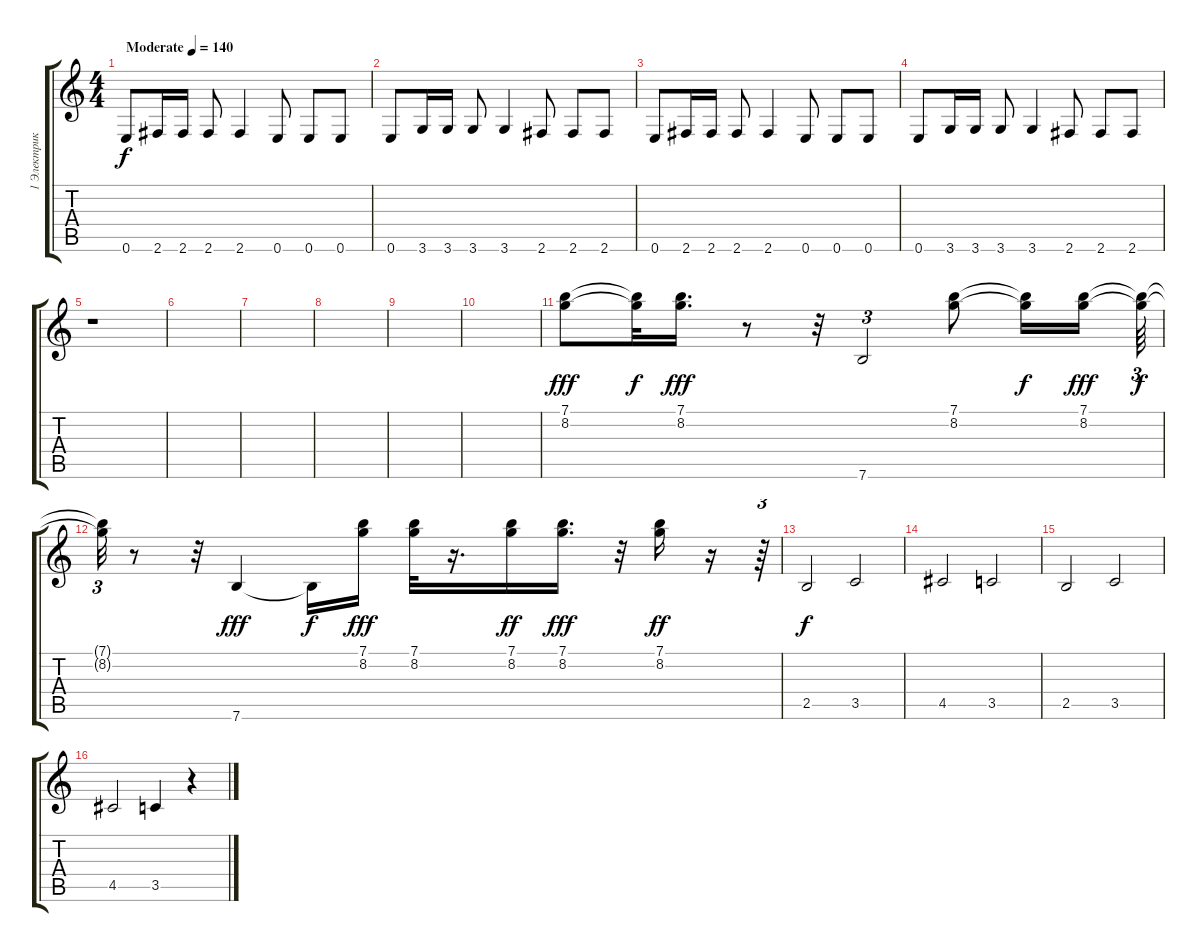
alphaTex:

\track ("1 Электрик" "1 Электрик") {instrument overdrivenguitar}
\staff {score tabs}
\tuning (E4 B3 G3 D3 A2 E2) {hide}
\ts (4 4)
\tempo (140 "Moderate")
\clef g2
\ks c
0.6.8{dy f instrument electricguitarmuted} 2.6.16 2.6.16 2.6.8 2.6.4 0.6.8 0.6.8 0.6.8 |
0.6.8 3.6.16 3.6.16 3.6.8 3.6.4 2.6.8 2.6.8 2.6.8 |
0.6.8 2.6.16 2.6.16 2.6.8 2.6.4 0.6.8 0.6.8 0.6.8 |
0.6.8 3.6.16 3.6.16 3.6.8 3.6.4 2.6.8 2.6.8 2.6.8 |
r.1 |
|
|
|
|
|
(7.1 8.2).8{dy fff volume 11 instrument distortionguitar} (7.1{t} 8.2{t}).32{dy f} (7.1 8.2).16{d dy fff} r.8 r.32 7.6.2{tu (3 2)} (7.1 8.2).8 (7.1{t} 8.2{t}).16{dy f} (7.1 8.2).16{dy fff beam splitsecondary} (7.1{t} 8.2{t}).64{tu (3 2) dy f} |
(7.1{t} 8.2{t}).32{tu (3 2)} r.8 r.32 7.6.4{dy fff} 7.6{t}.16{dy f} (7.1 8.2).16{dy fff} (7.1 8.2).32 r.16{d} (7.1 8.2).16{dy ff} (7.1 8.2).16{d dy fff} r.32 (7.1 8.2).16{dy ff} r.16 r.64{tu (3 2)} |
2.5.2{dy f volume 15} 3.5.2 |
4.5.2 3.5.2 |
2.5.2 3.5.2 |
4.5.2 3.5.4 r.4
